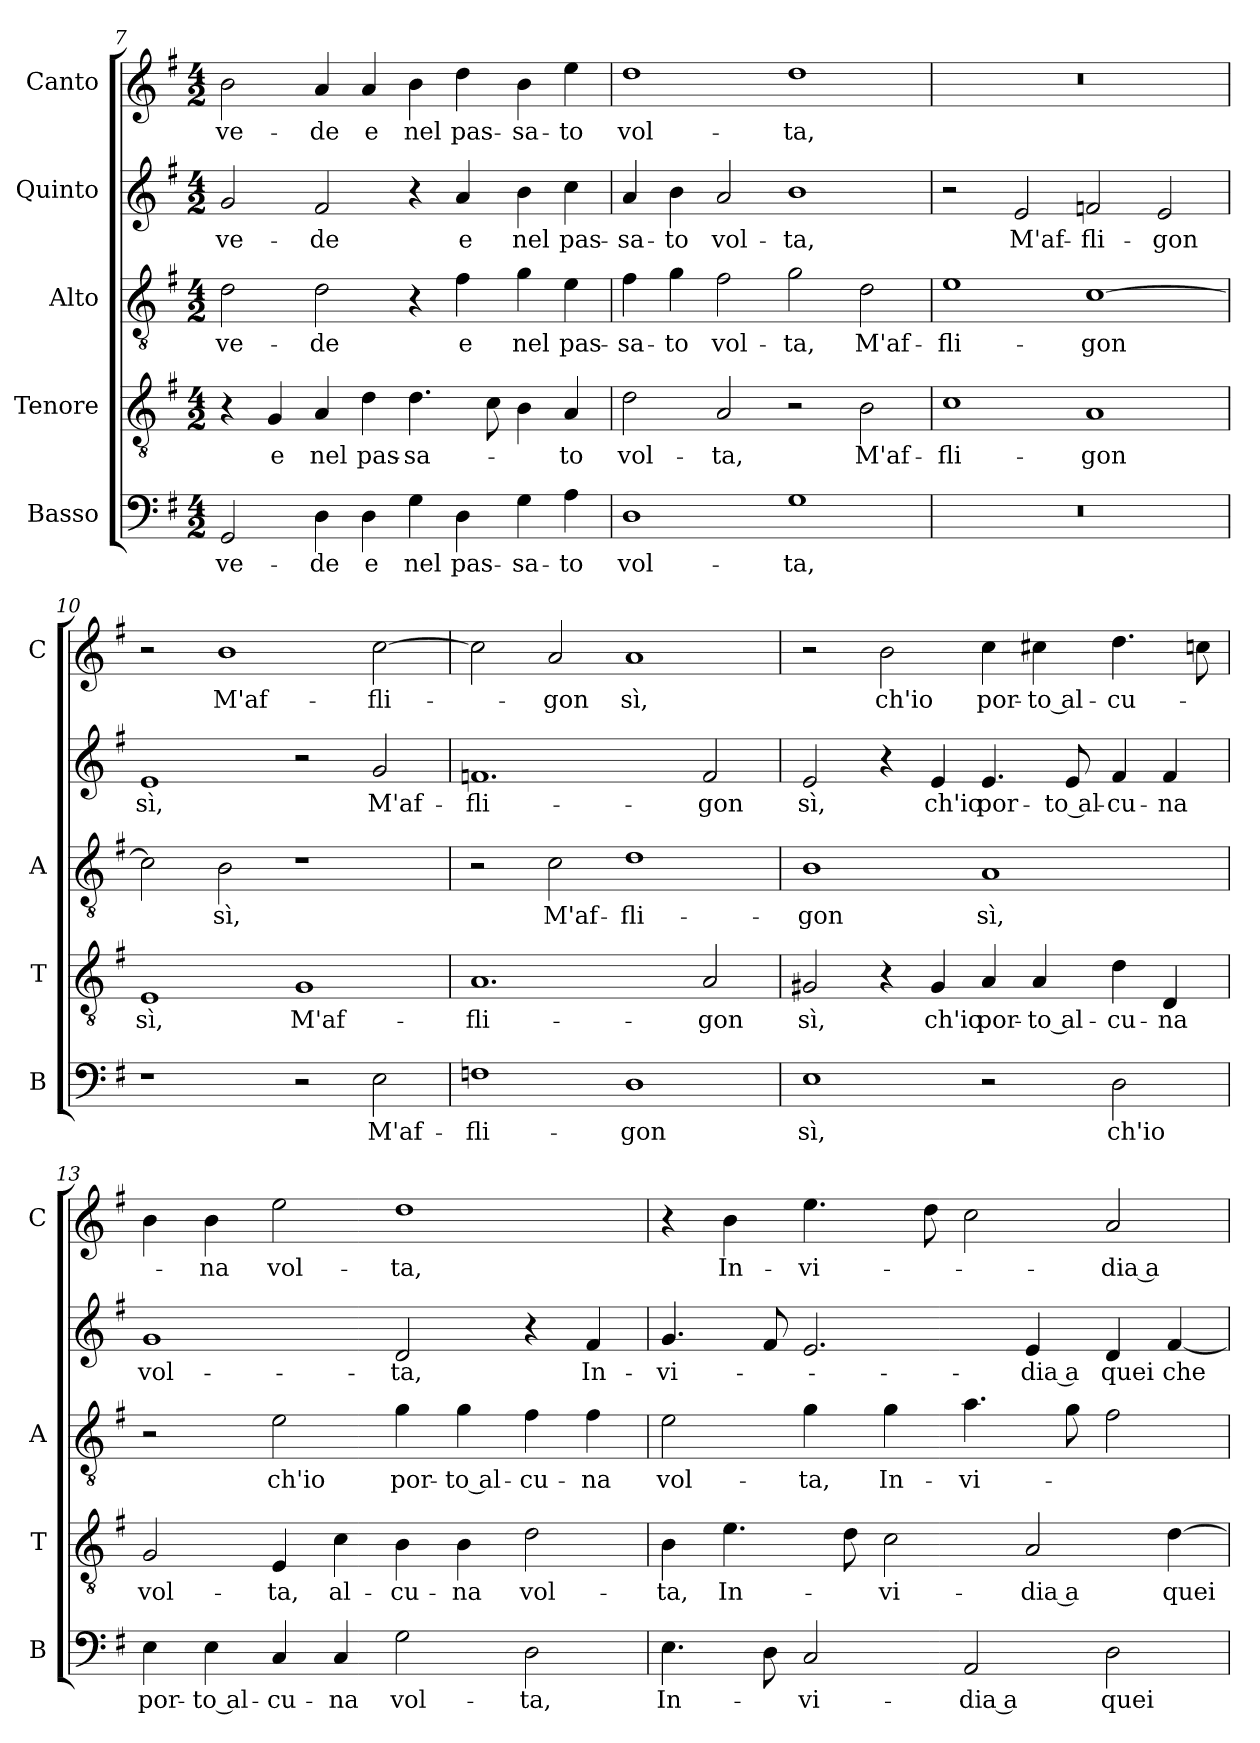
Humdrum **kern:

**kern	**text	**kern	**text	**kern	**text	**kern	**text	**kern	**text
*part5	*part5	*part4	*part4	*part3	*part3	*part2	*part2	*part1	*part1
*staff5	*staff5	*staff4	*staff4	*staff3	*staff3	*staff2	*staff2	*staff1	*staff1
*I"Basso	*	*I"Tenore	*	*I"Alto	*	*I"Quinto	*	*I"Canto	*
*I'B	*	*I'T	*	*I'A	*	*	*	*I'C	*
*clefF4	*	*clefGv2	*	*clefGv2	*	*clefG2	*	*clefG2	*
*k[f#]	*	*k[f#]	*	*k[f#]	*	*k[f#]	*	*k[f#]	*
*G:	*	*G:	*	*G:	*	*G:	*	*G:	*
*M4/2	*	*M4/2	*	*M4/2	*	*M4/2	*	*M4/2	*
=7	=7	=7	=7	=7	=7	=7	=7	=7	=7
!	!LO:LY:b	!	!	!	!LO:LY:b	!	!LO:LY:b	!	!LO:LY:b
2GG/	ve-	4r	.	2d\	ve-	2g/	ve-	2b\	ve-
!	!	!	!LO:LY:b	!	!	!	!	!	!
.	.	4G/	e	.	.	.	.	.	.
!	!LO:LY:b	!	!LO:LY:b	!	!LO:LY:b	!	!LO:LY:b	!	!LO:LY:b
4D\	-de	4A/	nel	2d\	-de	2f#/	-de	4a/	-de
!	!LO:LY:b	!	!LO:LY:b	!	!	!	!	!	!LO:LY:b
4D\	e	4d\	pas-	.	.	.	.	4a/	e
!	!LO:LY:b	!	!LO:LY:b	!	!	!	!	!	!LO:LY:b
4G\	nel	4.d\	-sa-	4r	.	4r	.	4b\	nel
!	!LO:LY:b	!	!	!	!LO:LY:b	!	!LO:LY:b	!	!LO:LY:b
4D\	pas-	.	.	4f#\	e	4a/	e	4dd\	pas-
.	.	8c\	.	.	.	.	.	.	.
!	!LO:LY:b	!	!	!	!LO:LY:b	!	!LO:LY:b	!	!LO:LY:b
4G\	-sa-	4B\	.	4g\	nel	4b\	nel	4b\	-sa-
!	!LO:LY:b	!	!LO:LY:b	!	!LO:LY:b	!	!LO:LY:b	!	!LO:LY:b
4A\	-to	4A/	-to	4e\	pas-	4cc\	pas-	4ee\	-to
!!LO:PB:g=z
=8	=8	=8	=8	=8	=8	=8	=8	=8	=8
!	!LO:LY:b	!	!LO:LY:b	!	!LO:LY:b	!	!LO:LY:b	!	!LO:LY:b
1D	vol-	2d\	vol-	4f#\	-sa-	4a/	-sa-	1dd	vol-
!	!	!	!	!	!LO:LY:b	!	!LO:LY:b	!	!
.	.	.	.	4g\	-to	4b\	-to	.	.
!	!	!	!LO:LY:b	!	!LO:LY:b	!	!LO:LY:b	!	!
.	.	2A/	-ta,	2f#\	vol-	2a/	vol-	.	.
!	!LO:LY:b	!	!	!	!LO:LY:b	!	!LO:LY:b	!	!LO:LY:b
1G	-ta,	2r	.	2g\	-ta,	1b	-ta,	1dd	-ta,
!	!	!	!LO:LY:b	!	!LO:LY:b	!	!	!	!
.	.	2B\	M'af-	2d\	M'af-	.	.	.	.
=9	=9	=9	=9	=9	=9	=9	=9	=9	=9
!	!	!	!LO:LY:b	!	!LO:LY:b	!	!	!	!
0r	.	1c	-fli-	1e	-fli-	2r	.	0r	.
!	!	!	!	!	!	!	!LO:LY:b	!	!
.	.	.	.	.	.	2e/	M'af-	.	.
!	!	!	!LO:LY:b	!	!LO:LY:b	!	!LO:LY:b	!	!
.	.	1A	-gon	[1c	-gon	2fn/	-fli-	.	.
!	!	!	!	!	!	!	!LO:LY:b	!	!
.	.	.	.	.	.	2e/	-gon	.	.
=10	=10	=10	=10	=10	=10	=10	=10	=10	=10
!	!	!	!LO:LY:b	!	!	!	!LO:LY:b	!	!
1r	.	1E	sì,	2c\]	.	1e	sì,	2r	.
!	!	!	!	!	!LO:LY:b	!	!	!	!LO:LY:b
.	.	.	.	2B\	sì,	.	.	1b	M'af-
!	!	!	!LO:LY:b	!	!	!	!	!	!
2r	.	1G	M'af-	1r	.	2r	.	.	.
!	!LO:LY:b	!	!	!	!	!	!LO:LY:b	!	!LO:LY:b
2E\	M'af-	.	.	.	.	2g/	M'af-	[2cc\	-fli-
=11	=11	=11	=11	=11	=11	=11	=11	=11	=11
!	!LO:LY:b	!	!LO:LY:b	!	!	!	!LO:LY:b	!	!
1Fn	-fli-	1.A	-fli-	2r	.	1.fn	-fli-	2cc\]	.
!	!	!	!	!	!LO:LY:b	!	!	!	!LO:LY:b
.	.	.	.	2c\	M'af-	.	.	2a/	-gon
!	!LO:LY:b	!	!	!	!LO:LY:b	!	!	!	!LO:LY:b
1D	-gon	.	.	1d	-fli-	.	.	1a	sì,
!	!	!	!LO:LY:b	!	!	!	!LO:LY:b	!	!
.	.	2A/	-gon	.	.	2f/	-gon	.	.
!!LO:LB:g=z
=12	=12	=12	=12	=12	=12	=12	=12	=12	=12
!	!LO:LY:b	!	!LO:LY:b	!	!LO:LY:b	!	!LO:LY:b	!	!
1E	sì,	2G#X/	sì,	1B	-gon	2e/	sì,	2r	.
!	!	!	!	!	!	!	!	!	!LO:LY:b
.	.	4r	.	.	.	4r	.	2b\	ch'io
!	!	!	!LO:LY:b	!	!	!	!LO:LY:b	!	!
.	.	4G#/	ch'io	.	.	4e/	ch'io	.	.
!	!	!	!LO:LY:b	!	!LO:LY:b	!	!LO:LY:b	!	!LO:LY:b
2r	.	4A/	por-	1A	sì,	4.e/	por-	4cc\	por-
!	!	!	!LO:LY:b	!	!	!	!	!	!LO:LY:b
.	.	4A/	-to al-	.	.	.	.	4cc#X\	-to al-
!	!	!	!	!	!	!	!LO:LY:b	!	!
.	.	.	.	.	.	8e/	-to al-	.	.
!	!LO:LY:b	!	!LO:LY:b	!	!	!	!LO:LY:b	!	!LO:LY:b
2D\	ch'io	4d\	-cu-	.	.	4f#/	-cu-	4.dd\	-cu-
!	!	!	!LO:LY:b	!	!	!	!LO:LY:b	!	!
.	.	4D/	-na	.	.	4f#/	-na	.	.
.	.	.	.	.	.	.	.	8ccn\	.
=13	=13	=13	=13	=13	=13	=13	=13	=13	=13
!	!LO:LY:b	!	!LO:LY:b	!	!	!	!LO:LY:b	!	!
4E\	por-	2G/	vol-	2r	.	1g	vol-	4b\	.
!	!LO:LY:b	!	!	!	!	!	!	!	!LO:LY:b
4E\	-to al-	.	.	.	.	.	.	4b\	-na
!	!LO:LY:b	!	!LO:LY:b	!	!LO:LY:b	!	!	!	!LO:LY:b
4C/	-cu-	4E/	-ta,	2e\	ch'io	.	.	2ee\	vol-
!	!LO:LY:b	!	!LO:LY:b	!	!	!	!	!	!
4C/	-na	4c\	al-	.	.	.	.	.	.
!	!LO:LY:b	!	!LO:LY:b	!	!LO:LY:b	!	!LO:LY:b	!	!LO:LY:b
2G\	vol-	4B\	-cu-	4g\	por-	2d/	-ta,	1dd	-ta,
!	!	!	!LO:LY:b	!	!LO:LY:b	!	!	!	!
.	.	4B\	-na	4g\	-to al-	.	.	.	.
!	!LO:LY:b	!	!LO:LY:b	!	!LO:LY:b	!	!	!	!
2D\	-ta,	2d\	vol-	4f#\	-cu-	4r	.	.	.
!	!	!	!	!	!LO:LY:b	!	!LO:LY:b	!	!
.	.	.	.	4f#\	-na	4f#/	In-	.	.
=14	=14	=14	=14	=14	=14	=14	=14	=14	=14
!	!LO:LY:b	!	!LO:LY:b	!	!LO:LY:b	!	!LO:LY:b	!	!
4.E\	In-	4B\	-ta,	2e\	vol-	4.g/	-vi-	4r	.
!	!	!	!LO:LY:b	!	!	!	!	!	!LO:LY:b
.	.	4.e\	In-	.	.	.	.	4b\	In-
8D\	.	.	.	.	.	8f#/	.	.	.
!	!LO:LY:b	!	!	!	!LO:LY:b	!	!	!	!LO:LY:b
2C/	-vi-	.	.	4g\	-ta,	2.e/	.	4.ee\	-vi-
.	.	8d\	.	.	.	.	.	.	.
!	!	!	!LO:LY:b	!	!LO:LY:b	!	!	!	!
.	.	2c\	-vi-	4g\	In-	.	.	.	.
.	.	.	.	.	.	.	.	8dd\	.
!	!LO:LY:b	!	!	!	!LO:LY:b	!	!	!	!
2AA/	-dia a	.	.	4.a\	-vi-	.	.	2cc\	.
!	!	!	!LO:LY:b	!	!	!	!LO:LY:b	!	!
.	.	2A/	-dia a	.	.	4e/	-dia a	.	.
.	.	.	.	8g\	.	.	.	.	.
!	!LO:LY:b	!	!	!	!	!	!LO:LY:b	!	!LO:LY:b
2D\	quei	.	.	2f#\	.	4d/	quei	2a/	-dia a
!	!	!	!LO:LY:b	!	!	!	!LO:LY:b	!	!
.	.	[4d\	quei	.	.	[4f#/	che	.	.
=	=	=	=	=	=	=	=	=	=
*-	*-	*-	*-	*-	*-	*-	*-	*-	*-
